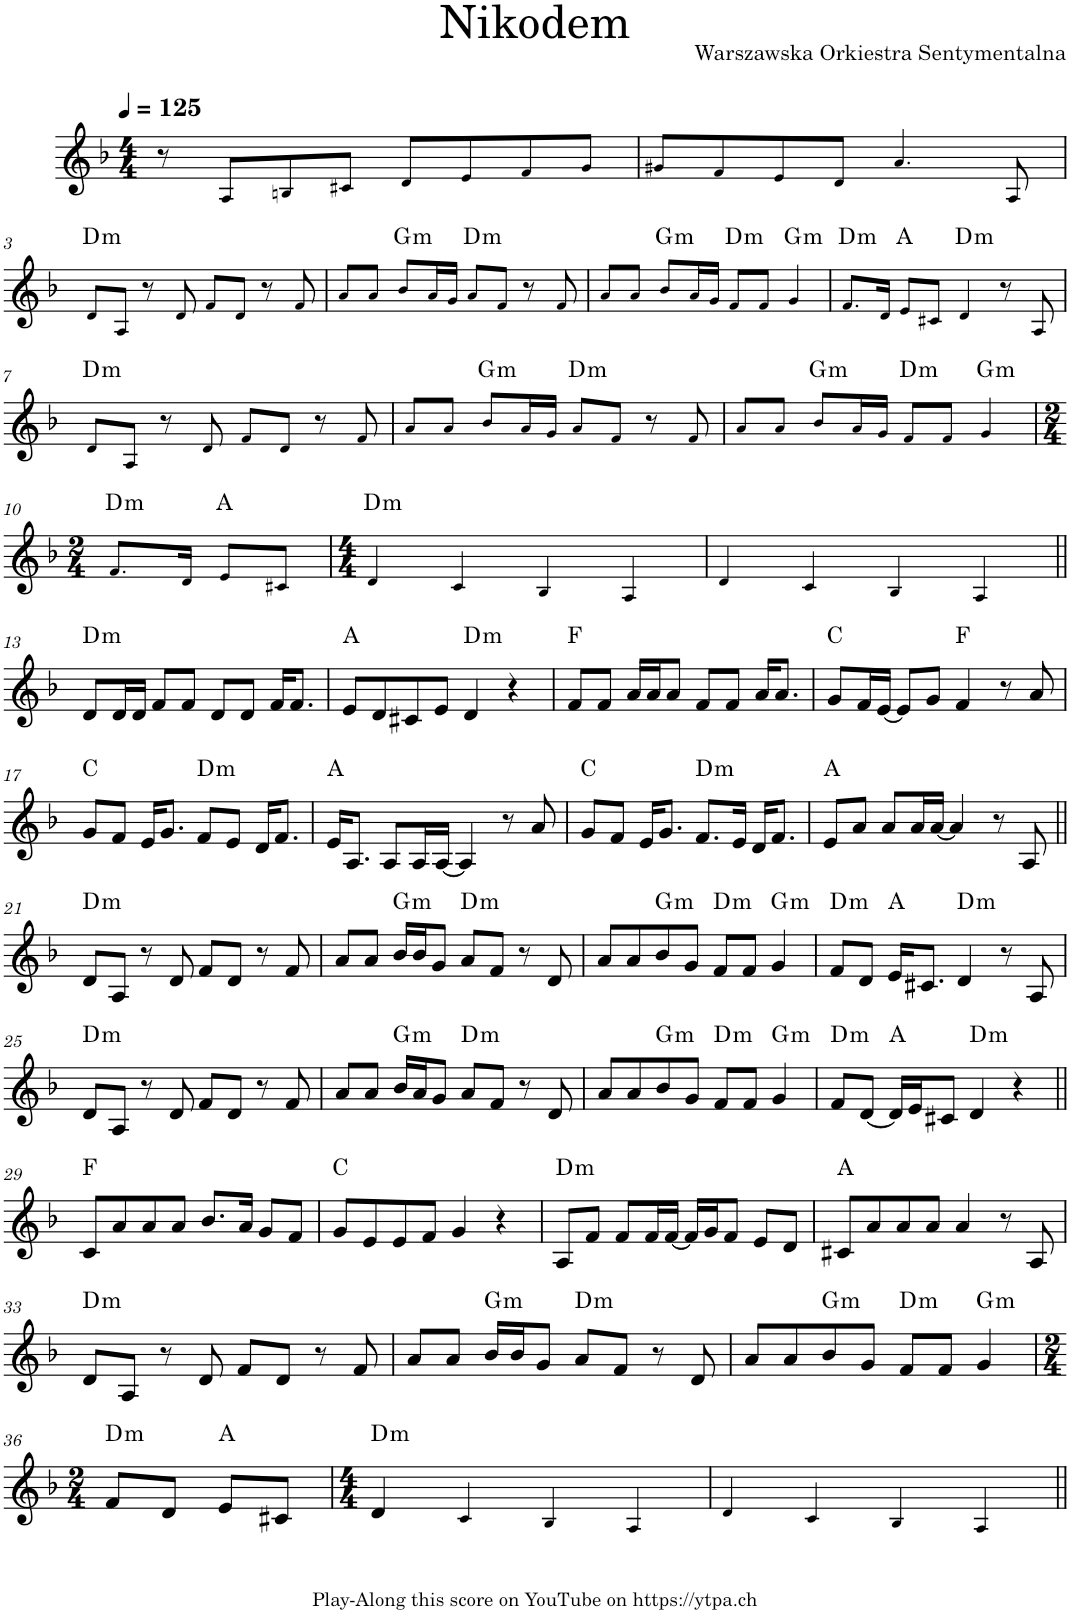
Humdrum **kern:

**kern	**harte
*part1	*part1
*staff1	*
*I"Piano	*
*I'Pno.	*
*clefG2	*
*k[b-]	*
*M4/4	*
*MM125	*
=1	=1
8r	.
8A!/L	.
8Bn!/	.
8c#X!/J	.
8d!/L	.
8e!/	.
8f!/	.
8g!/J	.
=2	=2
8g#X!/L	.
8f!/	.
8e!/	.
8d!/J	.
4.a!/	.
8A!/	.
!!LO:LB:g=z
=3	=3
!	!LO:H:kt=m
8d!/L	D:min
8A!/J	.
8r	.
8d!/	.
8f!/L	.
8d!/J	.
8r	.
8f!/	.
=4	=4
8a!/L	.
8a!/J	.
!	!LO:H:kt=m
8b-!/L	G:min
16a!/L	.
16g!/JJ	.
!	!LO:H:kt=m
8a!/L	D:min
8f!/J	.
8r	.
8f!/	.
=5	=5
8a!/L	.
8a!/J	.
!	!LO:H:kt=m
8b-!/L	G:min
16a!/L	.
16g!/JJ	.
!	!LO:H:kt=m
8f!/L	D:min
8f!/J	.
!	!LO:H:kt=m
4g!/	G:min
=6	=6
!	!LO:H:kt=m
8.f!/L	D:min
16d!/Jk	.
8e!/L	A:maj
8c#X!/J	.
!	!LO:H:kt=m
4d!/	D:min
8r	.
8A!/	.
!!LO:LB:g=z
=7	=7
!	!LO:H:kt=m
8d!/L	D:min
8A!/J	.
8r	.
8d!/	.
8f!/L	.
8d!/J	.
8r	.
8f!/	.
=8	=8
8a!/L	.
8a!/J	.
!	!LO:H:kt=m
8b-!/L	G:min
16a!/L	.
16g!/JJ	.
!	!LO:H:kt=m
8a!/L	D:min
8f!/J	.
8r	.
8f!/	.
=9	=9
8a!/L	.
8a!/J	.
!	!LO:H:kt=m
8b-!/L	G:min
16a!/L	.
16g!/JJ	.
!	!LO:H:kt=m
8f!/L	D:min
8f!/J	.
!	!LO:H:kt=m
4g!/	G:min
!!LO:LB:g=z
=10	=10
*M2/4	*
!	!LO:H:kt=m
8.f!/L	D:min
16d!/Jk	.
8e!/L	A:maj
8c#X!/J	.
=11	=11
*M4/4	*
!	!LO:H:kt=m
4d!/	D:min
4c!/	.
4B-!/	.
4A!/	.
=12	=12
4d!/	.
4c!/	.
4B-!/	.
4A!/	.
!!LO:LB:g=z
=13||	=13||
!	!LO:H:kt=m
8d/L	D:min
16d/L	.
16d/JJ	.
8f/L	.
8f/J	.
8d/L	.
8d/J	.
16f/KL	.
8.f/J	.
=14	=14
8e/L	A:maj
8d/	.
8c#X/	.
8e/J	.
!	!LO:H:kt=m
4d/	D:min
4r	.
=15	=15
8f/L	F:maj
8f/J	.
16a/LL	.
16a/J	.
8a/J	.
8f/L	.
8f/J	.
16a/KL	.
8.a/J	.
=16	=16
8g/L	C:maj
16f/L	.
[16e/JJ	.
8e/L]	.
8g/J	.
4f/	F:maj
8r	.
8a/	.
!!LO:LB:g=z
=17	=17
8g/L	C:maj
8f/J	.
16e/KL	.
8.g/J	.
!	!LO:H:kt=m
8f/L	D:min
8e/J	.
16d/KL	.
8.f/J	.
=18	=18
16e/KL	A:maj
8.A/J	.
8A/L	.
16A/L	.
[16A/JJ	.
4A/]	.
8r	.
8a/	.
=19	=19
8g/L	C:maj
8f/J	.
16e/KL	.
8.g/J	.
!	!LO:H:kt=m
8.f/L	D:min
16e/Jk	.
16d/KL	.
8.f/J	.
=20	=20
8e/L	A:maj
8a/J	.
8a/L	.
16a/L	.
[16a/JJ	.
4a/]	.
8r	.
8A/	.
!!LO:LB:g=z
=21||	=21||
!	!LO:H:kt=m
8d/L	D:min
8A/J	.
8r	.
8d/	.
8f/L	.
8d/J	.
8r	.
8f/	.
=22	=22
8a/L	.
8a/J	.
!	!LO:H:kt=m
16b-/LL	G:min
16b-/J	.
8g/J	.
!	!LO:H:kt=m
8a/L	D:min
8f/J	.
8r	.
8d/	.
=23	=23
8a/L	.
8a/	.
!	!LO:H:kt=m
8b-/	G:min
8g/J	.
!	!LO:H:kt=m
8f/L	D:min
8f/J	.
!	!LO:H:kt=m
4g/	G:min
=24	=24
!	!LO:H:kt=m
8f/L	D:min
8d/J	.
16e/KL	A:maj
8.c#X/J	.
!	!LO:H:kt=m
4d/	D:min
8r	.
8A/	.
!!LO:LB:g=z
=25	=25
!	!LO:H:kt=m
8d/L	D:min
8A/J	.
8r	.
8d/	.
8f/L	.
8d/J	.
8r	.
8f/	.
=26	=26
8a/L	.
8a/J	.
!	!LO:H:kt=m
16b-/LL	G:min
16a/J	.
8g/J	.
!	!LO:H:kt=m
8a/L	D:min
8f/J	.
8r	.
8d/	.
=27	=27
8a/L	.
8a/	.
!	!LO:H:kt=m
8b-/	G:min
8g/J	.
!	!LO:H:kt=m
8f/L	D:min
8f/J	.
!	!LO:H:kt=m
4g/	G:min
=28	=28
!	!LO:H:kt=m
8f/L	D:min
[8d/J	.
16d/LL]	A:maj
16e/J	.
8c#X/J	.
!	!LO:H:kt=m
4d/	D:min
4r	.
!!LO:LB:g=z
=29||	=29||
8c/L	F:maj
8a/	.
8a/	.
8a/J	.
8.b-/L	.
16a/Jk	.
8g/L	.
8f/J	.
=30	=30
8g/L	C:maj
8e/	.
8e/	.
8f/J	.
4g/	.
4r	.
=31	=31
!	!LO:H:kt=m
8A/L	D:min
8f/J	.
8f/L	.
16f/L	.
[16f/JJ	.
16f/LL]	.
16g/J	.
8f/J	.
8e/L	.
8d/J	.
=32	=32
8c#X/L	A:maj
8a/	.
8a/	.
8a/J	.
4a/	.
8r	.
8A/	.
!!LO:LB:g=z
=33	=33
!	!LO:H:kt=m
8d/L	D:min
8A/J	.
8r	.
8d/	.
8f/L	.
8d/J	.
8r	.
8f/	.
=34	=34
8a/L	.
8a/J	.
!	!LO:H:kt=m
16b-/LL	G:min
16b-/J	.
8g/J	.
!	!LO:H:kt=m
8a/L	D:min
8f/J	.
8r	.
8d/	.
=35	=35
8a/L	.
8a/	.
!	!LO:H:kt=m
8b-/	G:min
8g/J	.
!	!LO:H:kt=m
8f/L	D:min
8f/J	.
!	!LO:H:kt=m
4g/	G:min
!!LO:LB:g=z
=36	=36
*M2/4	*
!	!LO:H:kt=m
8f/L	D:min
8d/J	.
8e/L	A:maj
8c#X/J	.
=37	=37
*M4/4	*
!	!LO:H:kt=m
4d/	D:min
4c!/	.
4B-!/	.
4A!/	.
=38	=38
4d!/	.
4c!/	.
4B-!/	.
4A!/	.
=||	=||
*-	*-
